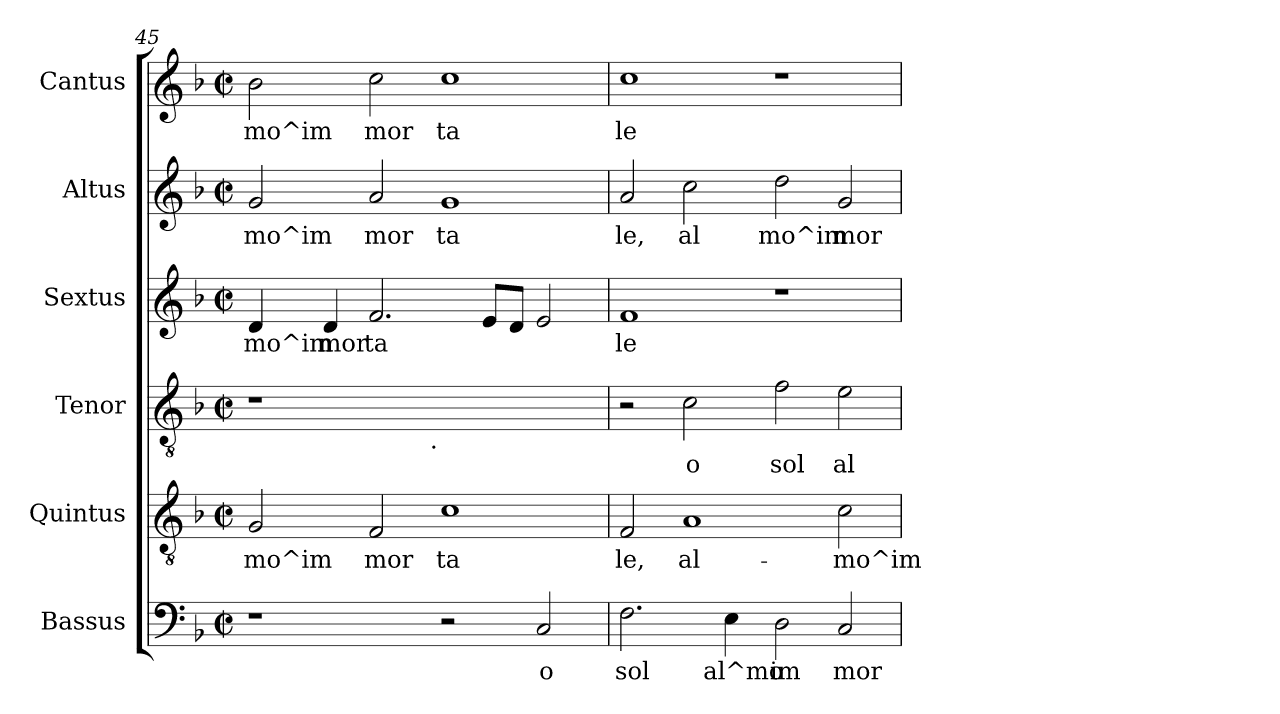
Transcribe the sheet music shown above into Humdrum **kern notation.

**kern	**text	**kern	**text	**kern	**text	**kern	**text	**kern	**text	**kern	**text
*part6	*part6	*part5	*part5	*part4	*part4	*part3	*part3	*part2	*part2	*part1	*part1
*staff6	*staff6	*staff5	*staff5	*staff4	*staff4	*staff3	*staff3	*staff2	*staff2	*staff1	*staff1
*I"Bassus	*	*I"Quintus	*	*I"Tenor	*	*I"Sextus	*	*I"Altus	*	*I"Cantus	*
*clefF4	*	*clefGv2	*	*clefGv2	*	*clefG2	*	*clefG2	*	*clefG2	*
*k[b-]	*	*k[b-]	*	*k[b-]	*	*k[b-]	*	*k[b-]	*	*k[b-]	*
*F:	*	*F:	*	*F:	*	*F:	*	*F:	*	*F:	*
*M2/2	*	*M2/2	*	*M2/2	*	*M2/2	*	*M2/2	*	*M2/2	*
*met(c|)	*	*met(c|)	*	*met(c|)	*	*met(c|)	*	*met(c|)	*	*met(c|)	*
=45	=45	=45	=45	=45	=45	=45	=45	=45	=45	=45	=45
!	!	!	!LO:LY:b:cj	!	!	!	!LO:LY:b:cj	!	!LO:LY:b:cj	!	!LO:LY:b:cj
*	*	*	*	*^	*	*	*	*	*	*	*
1r	.	2G/	mo^im	1r	2ryy	.	4d/	mo^im	2g/	mo^im	2b-\	mo^im
!	!	!	!	!	!	!	!	!LO:LY:b:cj	!	!	!	!
.	.	.	.	.	.	.	4d/	mor	.	.	.	.
!	!	!	!LO:LY:b:cj	!	!	!	!	!LO:LY:b:cj	!	!LO:LY:b:cj	!	!LO:LY:b:cj
.	.	2F/	mor	.	4...ryy	.	2.f/	ta	2a/	mor	2cc\	mor
!	!	!	!	!	!LO:TX:b:t=.	!	!	!	!	!	!	!
.	.	.	.	.	1ryy	.	.	.	.	.	.	.
!	!	!	!LO:LY:b:cj	!	!	!	!	!	!	!LO:LY:b:cj	!	!LO:LY:b:cj
2r	.	1c	ta	1ryy	.	.	.	.	1g	ta	1cc	ta
!	!	!	!	!	!	!	!	!LO:LY:b:cj	!	!	!	!
.	.	.	.	.	.	.	8e/L	.	.	.	.	.
!	!	!	!	!	!	!	!	!LO:LY:b:cj	!	!	!	!
.	.	.	.	.	.	.	8d/J	.	.	.	.	.
!	!LO:LY:b:cj	!	!	!	!	!	!	!LO:LY:b:cj	!	!	!	!
2C/	o	.	.	.	.	.	2e/	.	.	.	.	.
.	.	.	.	.	32ryy	.	.	.	.	.	.	.
!!LO:PB:g=z
=46	=46	=46	=46	=46	=46	=46	=46	=46	=46	=46	=46	=46
!	!LO:LY:b:cj	!	!LO:LY:b:cj	!	!	!	!	!LO:LY:b:cj	!	!LO:LY:b:cj	!	!LO:LY:b:cj
*	*	*	*	*v	*v	*	*	*	*	*	*	*
2.F\	sol	2F/	le,	2r	.	1f	le	2a/	le,	1cc	le
!	!	!	!LO:LY:b:cj	!	!LO:LY:b:cj	!	!	!	!LO:LY:b:cj	!	!
.	.	1A	al-	2c\	o	.	.	2cc\	al	.	.
!	!LO:LY:b:cj	!	!	!	!	!	!	!	!	!	!
4E\	al^mo	.	.	.	.	.	.	.	.	.	.
!	!LO:LY:b:cj	!	!	!	!LO:LY:b:cj	!	!	!	!LO:LY:b:cj	!	!
2D\	im	.	.	2f\	sol	1r	.	2dd\	mo^im	1r	.
!	!LO:LY:b:cj	!	!LO:LY:b:cj	!	!LO:LY:b:cj	!	!	!	!LO:LY:b:cj	!	!
2C/	mor	2c\	-mo^im-	2e\	al-	.	.	2g/	mor	.	.
=	=	=	=	=	=	=	=	=	=	=	=
*-	*-	*-	*-	*-	*-	*-	*-	*-	*-	*-	*-
